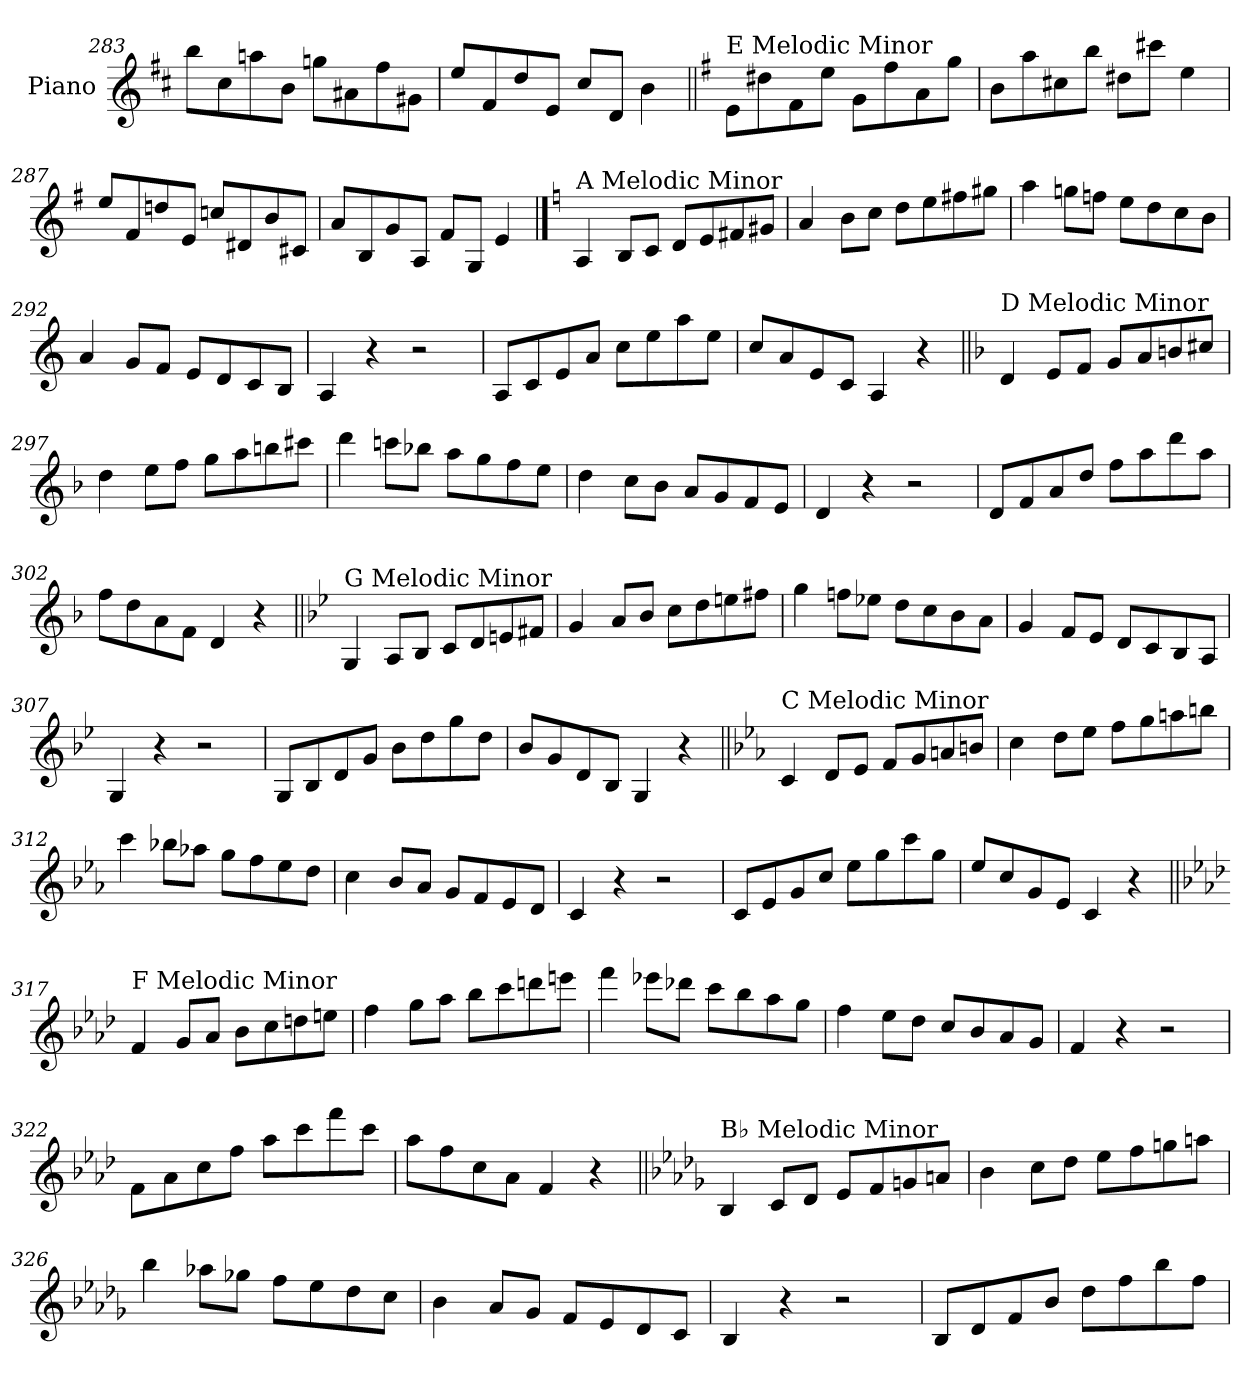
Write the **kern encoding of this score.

**kern
*part1
*staff1
*I"Piano
*I'Pno.
*clefG2
*k[f#c#]
=283
8bb\L
8cc#\
8aan\
8b\J
8ggn\L
8a#X\
8ff#\
8g#X\J
=284
8ee/L
8f#/
8dd/
8e/J
8cc#/L
8d/J
4b\
!!LO:LB:g=z
=285||
*k[f#]
!LO:TX:a:t=E Melodic Minor
8e\L
8dd#X\
8f#\
8ee\J
8g\L
8ff#\
8a\
8gg\J
=286
8b\L
8aa\
8cc#X\
8bb\J
8dd#X\L
8ccc#X\J
4ee\
=287
8ee/L
8f#/
8ddn/
8e/J
8ccn/L
8d#X/
8b/
8c#X/J
=288
8a/L
8B/
8g/
8A/J
8f#/L
8G/J
4e/
!!LO:PB:g=z
==289
*k[]
!LO:TX:a:t=A Melodic Minor
4A/
8B/L
8c/J
8d/L
8e/
8f#X/
8g#X/J
=290
4a/
8b\L
8cc\J
8dd\L
8ee\
8ff#X\
8gg#X\J
=291
4aa\
8ggn\L
8ffn\J
8ee\L
8dd\
8cc\
8b\J
=292
4a/
8g/L
8f/J
8e/L
8d/
8c/
8B/J
=293
4A/
4r
2r
=294
8A/L
8c/
8e/
8a/J
8cc\L
8ee\
8aa\
8ee\J
=295
8cc/L
8a/
8e/
8c/J
4A/
4r
!!LO:LB:g=z
=296||
*k[b-]
!LO:TX:a:t=D Melodic Minor
4d/
8e/L
8f/J
8g/L
8a/
8bn/
8cc#X/J
=297
4dd\
8ee\L
8ff\J
8gg\L
8aa\
8bbn\
8ccc#X\J
=298
4ddd\
8cccn\L
8bb-X\J
8aa\L
8gg\
8ff\
8ee\J
=299
4dd\
8cc\L
8b-\J
8a/L
8g/
8f/
8e/J
=300
4d/
4r
2r
=301
8d/L
8f/
8a/
8dd/J
8ff\L
8aa\
8ddd\
8aa\J
=302
8ff\L
8dd\
8a\
8f\J
4d/
4r
!!LO:LB:g=z
=303||
*k[b-e-]
!LO:TX:a:t=G Melodic Minor
4G/
8A/L
8B-/J
8c/L
8d/
8en/
8f#X/J
=304
4g/
8a/L
8b-/J
8cc\L
8dd\
8een\
8ff#X\J
=305
4gg\
8ffn\L
8ee-X\J
8dd\L
8cc\
8b-\
8a\J
=306
4g/
8f/L
8e-/J
8d/L
8c/
8B-/
8A/J
=307
4G/
4r
2r
=308
8G/L
8B-/
8d/
8g/J
8b-\L
8dd\
8gg\
8dd\J
=309
8b-/L
8g/
8d/
8B-/J
4G/
4r
!!LO:LB:g=z
=310||
*k[b-e-a-]
!LO:TX:a:t=C Melodic Minor
4c/
8d/L
8e-/J
8f/L
8g/
8an/
8bn/J
=311
4cc\
8dd\L
8ee-\J
8ff\L
8gg\
8aan\
8bbn\J
=312
4ccc\
8bb-X\L
8aa-X\J
8gg\L
8ff\
8ee-\
8dd\J
=313
4cc\
8b-/L
8a-/J
8g/L
8f/
8e-/
8d/J
=314
4c/
4r
2r
=315
8c/L
8e-/
8g/
8cc/J
8ee-\L
8gg\
8ccc\
8gg\J
=316
8ee-/L
8cc/
8g/
8e-/J
4c/
4r
!!LO:LB:g=z
=317||
*k[b-e-a-d-]
!LO:TX:a:t=F Melodic Minor
4f/
8g/L
8a-/J
8b-\L
8cc\
8ddn\
8een\J
=318
4ff\
8gg\L
8aa-\J
8bb-\L
8ccc\
8dddn\
8eeen\J
=319
4fff\
8eee-X\L
8ddd-X\J
8ccc\L
8bb-\
8aa-\
8gg\J
=320
4ff\
8ee-\L
8dd-\J
8cc/L
8b-/
8a-/
8g/J
=321
4f/
4r
2r
=322
8f\L
8a-\
8cc\
8ff\J
8aa-\L
8ccc\
8fff\
8ccc\J
=323
8aa-\L
8ff\
8cc\
8a-\J
4f/
4r
!!LO:LB:g=z
=324||
*k[b-e-a-d-g-]
!LO:TX:a:t=B♭ Melodic Minor
4B-/
8c/L
8d-/J
8e-/L
8f/
8gn/
8an/J
=325
4b-\
8cc\L
8dd-\J
8ee-\L
8ff\
8ggn\
8aan\J
=326
4bb-\
8aa-X\L
8gg-X\J
8ff\L
8ee-\
8dd-\
8cc\J
=327
4b-\
8a-/L
8g-/J
8f/L
8e-/
8d-/
8c/J
=328
4B-/
4r
2r
=329
8B-/L
8d-/
8f/
8b-/J
8dd-\L
8ff\
8bb-\
8ff\J
=
*-
